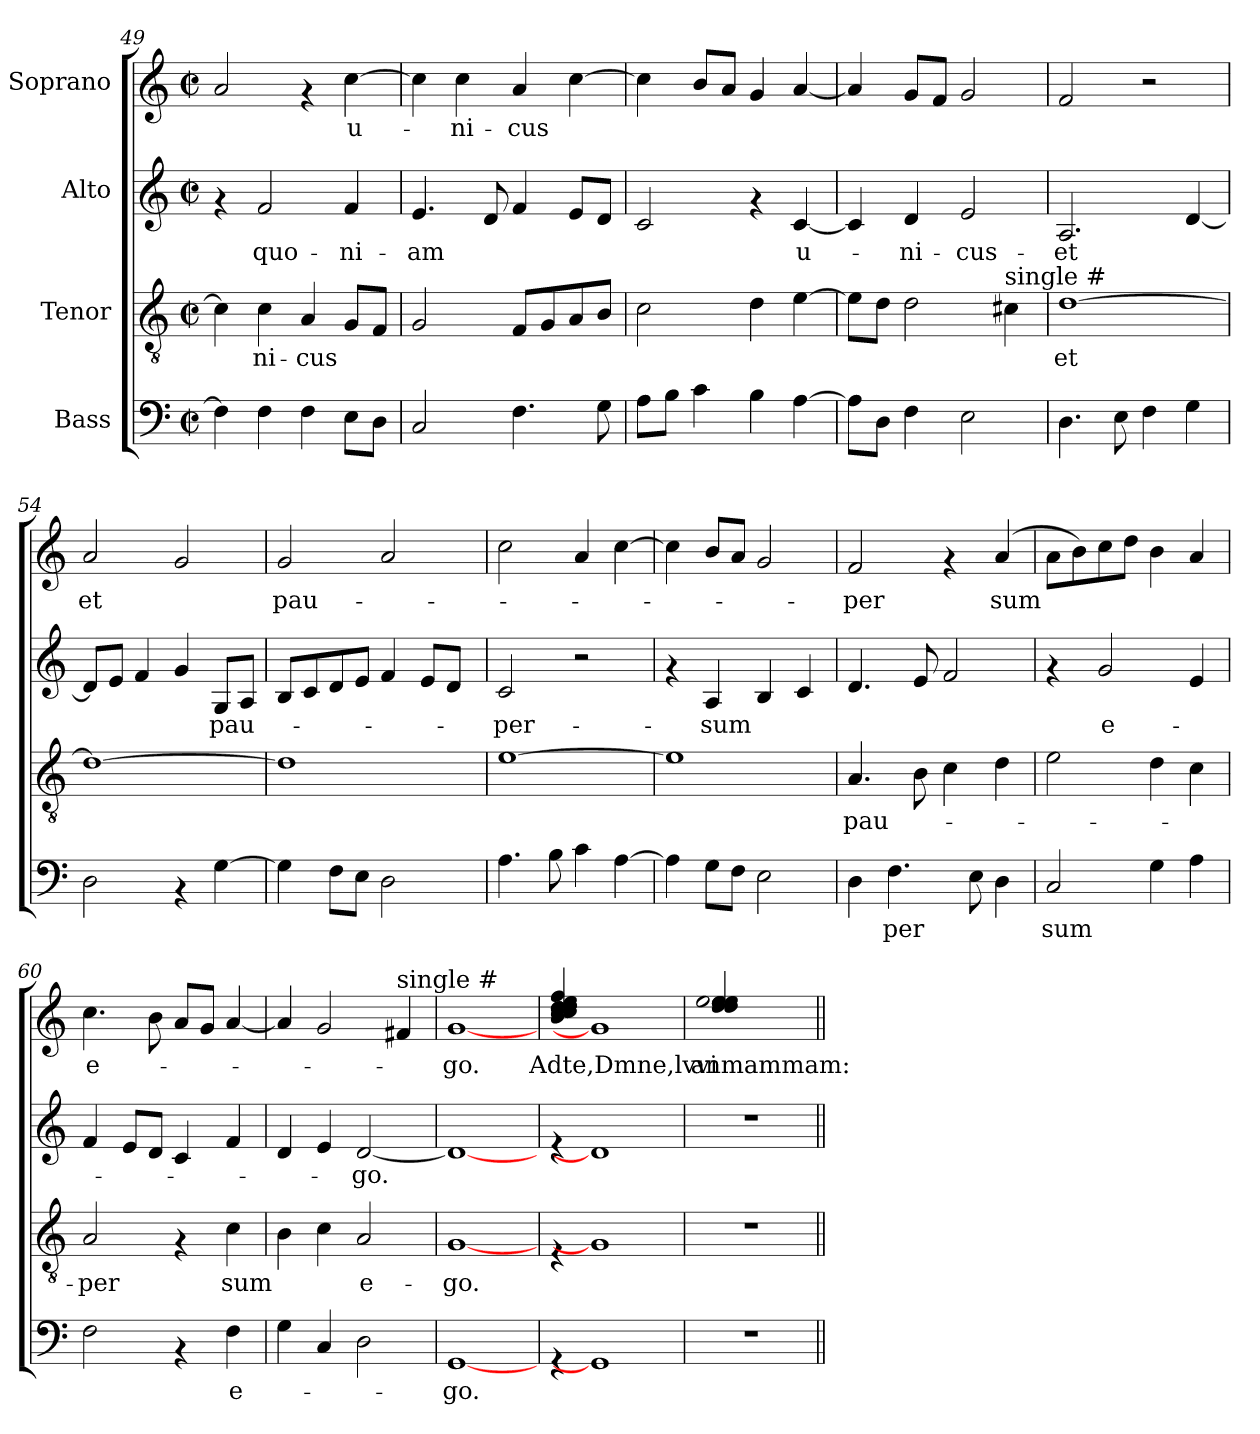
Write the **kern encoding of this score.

**kern	**text	**kern	**text	**kern	**text	**kern	**text
*part4	*part4	*part3	*part3	*part2	*part2	*part1	*part1
*staff4	*staff4	*staff3	*staff3	*staff2	*staff2	*staff1	*staff1
*I"Bass	*	*I"Tenor	*	*I"Alto	*	*I"Soprano	*
!!LO:PB:g=z
*clefF4	*	*clefGv2	*	*clefG2	*	*clefG2	*
*k[]	*	*k[]	*	*k[]	*	*k[]	*
*C:	*	*C:	*	*C:	*	*C:	*
*M2/2	*	*M2/2	*	*M2/2	*	*M2/2	*
*met(c|)	*	*met(c|)	*	*met(c|)	*	*met(c|)	*
=49	=49	=49	=49	=49	=49	=49	=49
4F\]	.	4c\]	.	4rf	.	2a/	.
!	!	!	!LO:LY:b	!	!LO:LY:b	!	!
4F\	.	4c\	-ni-	2f/	quo-	.	.
!	!	!	!LO:LY:b	!	!	!	!
4F\	.	4A/	-cus	.	.	4rf	.
!	!	!	!	!	!LO:LY:b	!	!LO:LY:b
8E\L	.	8G/L	.	4f/	-ni-	[>4cc\	u-
8D\J	.	8F/J	.	.	.	.	.
=50	=50	=50	=50	=50	=50	=50	=50
!	!	!	!	!	!LO:LY:b	!	!
2C/	.	2G/	.	4.e/	-am	4cc\]	.
!	!	!	!	!	!	!	!LO:LY:b
.	.	.	.	.	.	4cc\	-ni-
.	.	.	.	8d/	.	.	.
!	!	!	!	!	!	!	!LO:LY:b
4.F\	.	8F/L	.	4f/	.	4a/	-cus
.	.	8G/	.	.	.	.	.
.	.	8A/	.	8e/L	.	[>4cc\	.
8G\	.	8B/J	.	8d/J	.	.	.
=51	=51	=51	=51	=51	=51	=51	=51
8A\L	.	2c\	.	2c/	.	4cc\]	.
8B\J	.	.	.	.	.	.	.
4c\	.	.	.	.	.	8b/L	.
.	.	.	.	.	.	8a/J	.
4B\	.	4d\	.	4rf	.	4g/	.
!	!	!	!	!	!LO:LY:b	!	!
[>4A\	.	[>4e\	.	[<4c/	u-	[<4a/	.
=52	=52	=52	=52	=52	=52	=52	=52
8A\L]	.	8e\L]	.	4c/]	.	4a/]	.
8D\J	.	8d\J	.	.	.	.	.
!	!	!	!	!	!LO:LY:b	!	!
4F\	.	2d\	.	4d/	-ni-	8g/L	.
.	.	.	.	.	.	8f/J	.
!	!	!	!	!	!LO:LY:b	!	!
2E\	.	.	.	2e/	-cus-	2g/	.
!	!	!LO:TX:a:t=single #	!	!	!	!	!
.	.	4c#\	.	.	.	.	.
=53	=53	=53	=53	=53	=53	=53	=53
!	!	!	!LO:LY:b	!	!LO:LY:b	!	!
4.D\	.	[>1d	et	2.A/	-et	2f/	.
8E\	.	.	.	.	.	.	.
4F\	.	.	.	.	.	2r	.
4G\	.	.	.	[<4d/	.	.	.
=54	=54	=54	=54	=54	=54	=54	=54
!	!	!	!	!	!	!	!LO:LY:b
2D\	.	1d_	.	8d/L]	.	2a/	et
.	.	.	.	8e/J	.	.	.
.	.	.	.	4f/	.	.	.
4rAA	.	.	.	4g/	.	2g/	.
!	!	!	!	!	!LO:LY:b	!	!
[>4G\	.	.	.	8G/L	pau-	.	.
.	.	.	.	8A/J	.	.	.
=55	=55	=55	=55	=55	=55	=55	=55
!	!	!	!	!	!	!	!LO:LY:b
4G\]	.	1d]	.	8B/L	.	2g/	pau-
.	.	.	.	8c/	.	.	.
8F\L	.	.	.	8d/	.	.	.
8E\J	.	.	.	8e/J	.	.	.
2D\	.	.	.	4f/	.	2a/	.
.	.	.	.	8e/L	.	.	.
.	.	.	.	8d/J	.	.	.
!!LO:PB:g=z
=56	=56	=56	=56	=56	=56	=56	=56
!	!	!	!	!	!LO:LY:b	!	!
4.A\	.	[>1e	.	2c/	-per-	2cc\	.
8B\	.	.	.	.	.	.	.
4c\	.	.	.	2r	.	4a/	.
[>4A\	.	.	.	.	.	[>4cc\	.
=57	=57	=57	=57	=57	=57	=57	=57
4A\]	.	1e]	.	4rf	.	4cc\]	.
!	!	!	!	!	!LO:LY:b	!	!
8G\L	.	.	.	4A/	-sum	8b/L	.
8F\J	.	.	.	.	.	8a/J	.
2E\	.	.	.	4B/	.	2g/	.
.	.	.	.	4c/	.	.	.
=58	=58	=58	=58	=58	=58	=58	=58
!	!	!	!LO:LY:b	!	!	!	!LO:LY:b
4D\	.	4.A/	pau-	4.d/	.	2f/	-per
!	!LO:LY:b	!	!	!	!	!	!
4.F\	-per	.	.	.	.	.	.
.	.	8B\	.	8e/	.	.	.
.	.	4c\	.	2f/	.	4rf	.
8E\	.	.	.	.	.	.	.
!	!	!	!	!	!	!	!LO:LY:b
4D\	.	4d\	.	.	.	(4a/	sum
=59	=59	=59	=59	=59	=59	=59	=59
!	!LO:LY:b	!	!	!	!	!	!
2C/	sum	2e\	.	4rf	.	8a\L	.
.	.	.	.	.	.	8b\)	.
!	!	!	!	!	!LO:LY:b	!	!
.	.	.	.	2g/	e-	8cc\	.
.	.	.	.	.	.	8dd\J	.
4G\	.	4d\	.	.	.	4b\	.
4A\	.	4c\	.	4e/	.	4a/	.
=60	=60	=60	=60	=60	=60	=60	=60
!	!	!	!LO:LY:b	!	!	!	!LO:LY:b
2F\	.	2A/	-per	4f/	.	4.cc\	e-
.	.	.	.	8e/L	.	.	.
.	.	.	.	8d/J	.	8b\	.
4rAA	.	4rF	.	4c/	.	8a/L	.
.	.	.	.	.	.	8g/J	.
!	!LO:LY:b	!	!LO:LY:b	!	!	!	!
4F\	e-	4c\	sum	4f/	.	[<4a/	.
=61	=61	=61	=61	=61	=61	=61	=61
4G\	.	4B\	.	4d/	.	4a/]	.
4C/	.	4c\	.	4e/	.	2g/	.
!	!	!	!LO:LY:b	!	!LO:LY:b	!	!
2D\	.	2A/	e-	[<2d/	-go.	.	.
!	!	!	!	!	!	!LO:TX:a:t=single #	!
.	.	.	.	.	.	4f#/	.
=62	=62	=62	=62	=62	=62	=62	=62
!	!LO:LY:b	!	!LO:LY:b	!	!	!	!LO:LY:b
[1GG	-go.	[1G	-go.	1d_	.	[1g	-go.
!!LO:LB:g=z
=63	=63	=63	=63	=63	=63	=63	=63
!	!	!	!	!	!	!LO:N:n=1:head=solid	!
!	!	!	!	!	!	!LO:N:n=2:head=solid	!
!	!	!	!	!	!	!LO:N:n=3:head=solid	!
!	!	!	!	!	!	!LO:N:n=4:head=solid	!
!	!	!	!	!	!	!LO:N:n=5:head=solid	!
!	!	!	!	!	!	!LO:N:n=6:head=solid	!
!	!	!	!	!	!	!LO:N:n=7:head=solid	!
!	!	!	!	!	!	!LO:N:n=8:head=solid	!
!	!	!	!	!	!	!LO:N:n=9:head=solid	!
!	!	!	!	!	!	!LO:N:n=10:head=solid	!
!	!	!	!	!	!	!LO:N:n=11:head=solid	!LO:LY:b
4rGG	.	4rE	.	4re	.	(4b/ 4cc/ 4cc/ 4dd/ 4dd/ 4dd/ 4dd/ 4dd/ 4dd/ 4ee/ 4ff/	Adte,Dmne,lvvi
1GG]	.	1G]	.	1d]	.	1g]	.
=64	=64	=64	=64	=64	=64	=64	=64
*	*	*	*	*	*	*^	*
!	!	!	!	!	!	!LO:N:head=open	!LO:N:n=1:head=solid	!
!	!	!	!	!	!	!	!LO:N:n=2:head=solid	!
!	!	!	!	!	!	!	!LO:N:n=3:head=solid	!
!	!	!	!	!	!	!	!LO:N:n=4:head=solid	!
!	!	!	!	!	!	!	!LO:N:n=5:head=solid	!LO:LY:b
1r	.	1r	.	1r	.	(>1ee	4dd/ 4dd/ 4ee/ 4ee/ 4ee/)	anmammam:-
.	.	.	.	.	.	.	2.ryy	.
*	*	*	*	*	*	*v	*v	*
=||	=||	=||	=||	=||	=||	=||	=||
*-	*-	*-	*-	*-	*-	*-	*-
